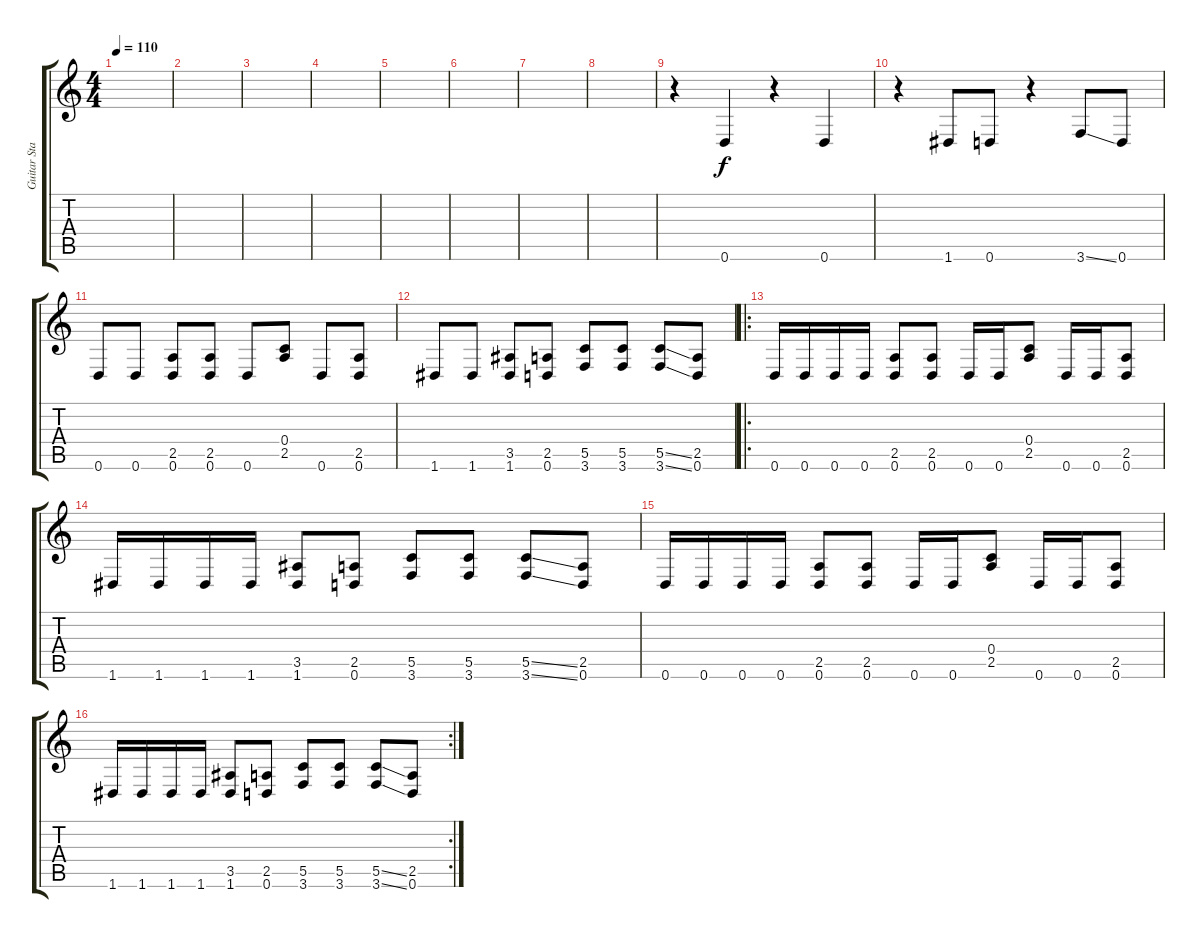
\track ("Guitar Standard" "Guitar Sta") {instrument distortionguitar}
\staff {score tabs}
\tuning (D4 A3 F3 C3 G2 D2) {hide}
\ts (4 4)
\tempo 110
\clef g2
\ks c
|
|
|
|
|
|
|
|
r.4 0.6.4 r.4 0.6.4 |
r.4 1.6.8 0.6.8 r.4 3.6{ss}.8 0.6.8 |
0.6.8 0.6.8 (2.5 0.6).8 (2.5 0.6).8 0.6.8 (0.4 2.5).8 0.6.8 (2.5 0.6).8 |
1.6.8 1.6.8 (3.5 1.6).8 (2.5 0.6).8 (5.5 3.6).8 (5.5 3.6).8 (5.5{ss} 3.6{ss}).8 (2.5 0.6).8 |
\ro
0.6.16 0.6.16 0.6.16 0.6.16 (2.5 0.6).8 (2.5 0.6).8 0.6.16 0.6.16 (0.4 2.5).8 0.6.16 0.6.16 (2.5 0.6).8 |
1.6.16 1.6.16 1.6.16 1.6.16 (3.5 1.6).8 (2.5 0.6).8 (5.5 3.6).8 (5.5 3.6).8 (5.5{ss} 3.6{ss}).8 (2.5 0.6).8 |
0.6.16 0.6.16 0.6.16 0.6.16 (2.5 0.6).8 (2.5 0.6).8 0.6.16 0.6.16 (0.4 2.5).8 0.6.16 0.6.16 (2.5 0.6).8 |
\rc 2
1.6.16 1.6.16 1.6.16 1.6.16 (3.5 1.6).8 (2.5 0.6).8 (5.5 3.6).8 (5.5 3.6).8 (5.5{ss} 3.6{ss}).8 (2.5 0.6).8
